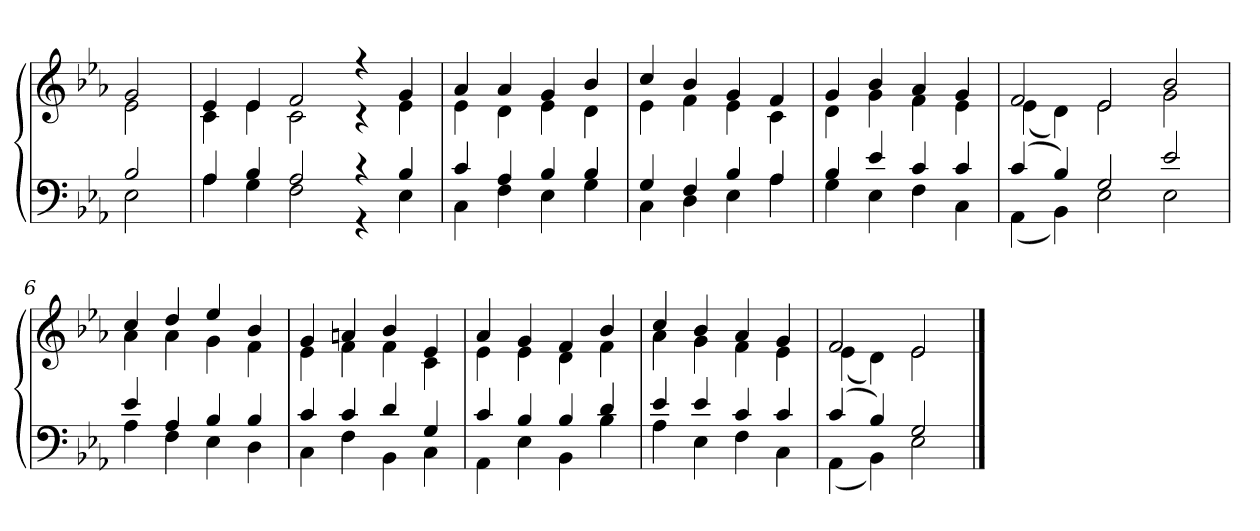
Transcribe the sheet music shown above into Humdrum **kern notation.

**kern	**kern
*part1	*part1
*staff2	*staff1
*clefF4	*clefG2
*k[b-e-a-]	*k[b-e-a-]
*E-:	*E-:
=	=
*^	*^
2B-	2E-	2g	2e-
=1	=1	=1	=1
4A-	4A-	4e-	4c
4B-	4G	4e-	4e-
2A-	2F	2f	2c
4r	4r	4r	4r
4B-	4E-	4g	4e-
=2	=2	=2	=2
4c	4C	4a-	4e-
4A-	4F	4a-	4d
4B-	4E-	4g	4e-
4B-	4G	4b-	4d
=3	=3	=3	=3
4G	4C	4cc	4e-
4F	4D	4b-	4f
4B-	4E-	4g	4e-
4A-	4A-	4f	4c
=4	=4	=4	=4
4B-	4G	4g	4d
4e-	4E-	4b-	4g
4c	4F	4a-	4f
4c	4C	4g	4e-
=5	=5	=5	=5
(4c	(4AA-	2f	(4e-
4B-)	4BB-)	.	4d)
2G	2E-	2e-	2e-
2e-	2E-	2b-	2g
=6	=6	=6	=6
4e-	4A-	4cc	4a-
4A-	4F	4dd	4a-
4B-	4E-	4ee-	4g
4B-	4D	4b-	4f
=7	=7	=7	=7
4c	4C	4g	4e-
4c	4F	4an	4f
4d	4BB-	4b-	4f
4G	4C	4e-	4c
=8	=8	=8	=8
4c	4AA-	4a-	4e-
4B-	4E-	4g	4e-
4B-	4BB-	4f	4d
4d	4B-	4b-	4f
=9	=9	=9	=9
4e-	4A-	4cc	4a-
4e-	4E-	4b-	4g
4c	4F	4a-	4f
4c	4C	4g	4e-
=10	=10	=10	=10
(4c	(4AA-	2f	(4e-
4B-)	4BB-)	.	4d)
2G	2E-	2e-	2e-
*v	*v	*	*
*	*v	*v
==	==
*-	*-
